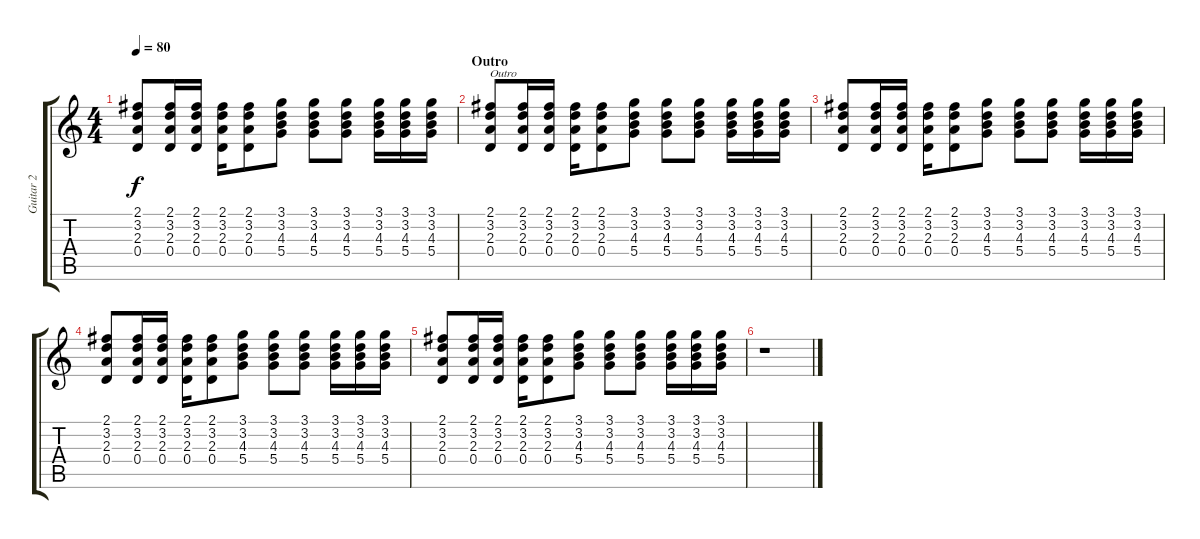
\track ("Guitar 2" "Guitar 2") {instrument distortionguitar}
\staff {score tabs}
\tuning (E4 B3 G3 D3 A2 D2) {hide}
\ts (4 4)
\tempo 80
\clef g2
\ks c
(2.1 3.2 2.3 0.4).8{dy f} (2.1 3.2 2.3 0.4).16 (2.1 3.2 2.3 0.4).16 (2.1 3.2 2.3 0.4).16 (2.1 3.2 2.3 0.4).8 (3.1 3.2 4.3 5.4).8 (3.1 3.2 4.3 5.4).8 (3.1 3.2 4.3 5.4).8 (3.1 3.2 4.3 5.4).16 (3.1 3.2 4.3 5.4).16 (3.1 3.2 4.3 5.4).16 |
\section ("" "Outro")
(2.1 3.2 2.3 0.4).8{txt "Outro"} (2.1 3.2 2.3 0.4).16 (2.1 3.2 2.3 0.4).16 (2.1 3.2 2.3 0.4).16 (2.1 3.2 2.3 0.4).8 (3.1 3.2 4.3 5.4).8 (3.1 3.2 4.3 5.4).8 (3.1 3.2 4.3 5.4).8 (3.1 3.2 4.3 5.4).16 (3.1 3.2 4.3 5.4).16 (3.1 3.2 4.3 5.4).16 |
(2.1 3.2 2.3 0.4).8 (2.1 3.2 2.3 0.4).16 (2.1 3.2 2.3 0.4).16 (2.1 3.2 2.3 0.4).16 (2.1 3.2 2.3 0.4).8 (3.1 3.2 4.3 5.4).8 (3.1 3.2 4.3 5.4).8 (3.1 3.2 4.3 5.4).8 (3.1 3.2 4.3 5.4).16 (3.1 3.2 4.3 5.4).16 (3.1 3.2 4.3 5.4).16 |
(2.1 3.2 2.3 0.4).8 (2.1 3.2 2.3 0.4).16 (2.1 3.2 2.3 0.4).16 (2.1 3.2 2.3 0.4).16 (2.1 3.2 2.3 0.4).8 (3.1 3.2 4.3 5.4).8 (3.1 3.2 4.3 5.4).8 (3.1 3.2 4.3 5.4).8 (3.1 3.2 4.3 5.4).16 (3.1 3.2 4.3 5.4).16 (3.1 3.2 4.3 5.4).16 |
(2.1 3.2 2.3 0.4).8 (2.1 3.2 2.3 0.4).16 (2.1 3.2 2.3 0.4).16 (2.1 3.2 2.3 0.4).16 (2.1 3.2 2.3 0.4).8 (3.1 3.2 4.3 5.4).8 (3.1 3.2 4.3 5.4).8 (3.1 3.2 4.3 5.4).8 (3.1 3.2 4.3 5.4).16 (3.1 3.2 4.3 5.4).16 (3.1 3.2 4.3 5.4).16 |
r.1
